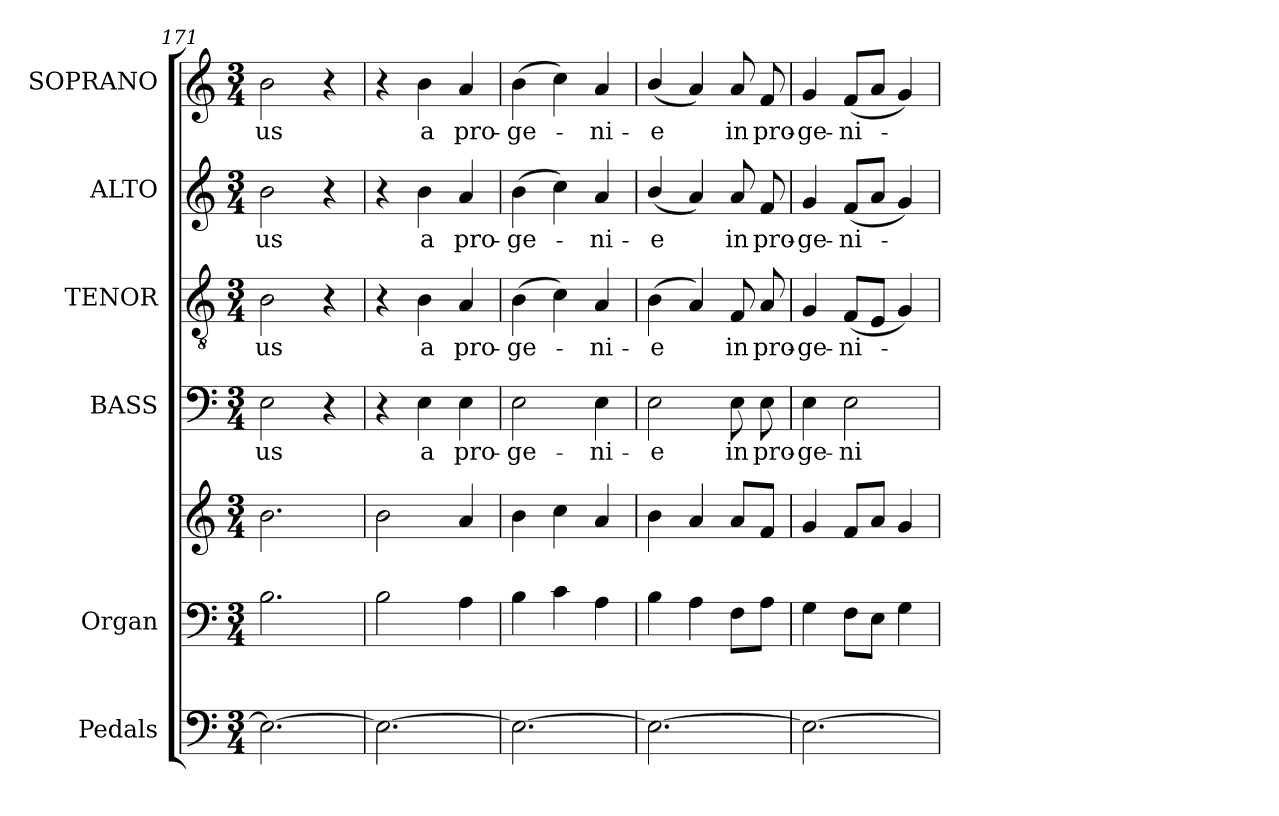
**kern	**kern	**kern	**kern	**text	**kern	**text	**kern	**text	**kern	**text
*part6	*part5	*part5	*part4	*part4	*part3	*part3	*part2	*part2	*part1	*part1
*staff7	*staff6	*staff5	*staff4	*staff4	*staff3	*staff3	*staff2	*staff2	*staff1	*staff1
*I"Pedals	*I"Organ	*	*I"BASS	*	*I"TENOR	*	*I"ALTO	*	*I"SOPRANO	*
*I'Ped.	*I'Org.	*	*I'B.	*	*I'T.	*	*I'A.	*	*I'S.	*
!!LO:LB:g=z
*clefF4	*clefF4	*clefG2	*clefF4	*	*clefGv2	*	*clefG2	*	*clefG2	*
*	*	*	*	*	*ITrd7c12	*	*	*	*	*
*k[]	*k[]	*k[]	*k[]	*	*k[]	*	*k[]	*	*k[]	*
*C:	*C:	*C:	*C:	*	*C:	*	*C:	*	*C:	*
*M3/4	*M3/4	*M3/4	*M3/4	*	*M3/4	*	*M3/4	*	*M3/4	*
=171	=171	=171	=171	=171	=171	=171	=171	=171	=171	=171
*	*^	*	*	*	*	*	*	*	*	*
!	!	!	!	!	!LO:LY:b:color=#000000	!	!	!	!	!	!
!	!	!	!	!	!	!	!LO:LY:b:color=#000000	!	!	!	!
!	!	!	!	!	!	!	!	!	!LO:LY:b:color=#000000	!	!
!	!	!	!	!	!	!	!	!	!	!	!LO:LY:b:color=#000000
2.Ei\_>	2.Bi\	2.ryy	2.bi\	2Ei\	-us	2BBi\	-us	2bi\	-us	2bi\	-us
.	.	.	.	4r	.	4r	.	4r	.	4r	.
=172	=172	=172	=172	=172	=172	=172	=172	=172	=172	=172	=172
2.Ei\_>	2Bi\	2.ryy	2bi\	4r	.	4r	.	4r	.	4r	.
!	!	!	!	!	!LO:LY:b:color=#000000	!	!	!	!	!	!
!	!	!	!	!	!	!	!LO:LY:b:color=#000000	!	!	!	!
!	!	!	!	!	!	!	!	!	!LO:LY:b:color=#000000	!	!
!	!	!	!	!	!	!	!	!	!	!	!LO:LY:b:color=#000000
.	.	.	.	4Ei\	a	4BBi\	a	4bi\	a	4bi\	a
!	!	!	!	!	!LO:LY:b:color=#000000	!	!	!	!	!	!
!	!	!	!	!	!	!	!LO:LY:b:color=#000000	!	!	!	!
!	!	!	!	!	!	!	!	!	!LO:LY:b:color=#000000	!	!
!	!	!	!	!	!	!	!	!	!	!	!LO:LY:b:color=#000000
.	4Ai\	.	4ai/	4Ei\	pro-	4AAi/	pro-	4ai/	pro-	4ai/	pro-
=173	=173	=173	=173	=173	=173	=173	=173	=173	=173	=173	=173
!	!	!	!	!	!LO:LY:b:color=#000000	!	!	!	!	!	!
!	!	!	!	!	!	!	!LO:LY:b:color=#000000	!	!	!	!
!	!	!	!	!	!	!	!	!	!LO:LY:b:color=#000000	!	!
!	!	!	!	!	!	!	!	!	!	!	!LO:LY:b:color=#000000
2.Ei\_>	4Bi\	2.ryy	4bi\	2Ei\	-ge-	(4BBi\	-ge-	(4bi\	-ge-	(4bi\	-ge-
.	4ci\	.	4cci\	.	.	4Ci\)	.	4cci\)	.	4cci\)	.
!	!	!	!	!	!LO:LY:b:color=#000000	!	!	!	!	!	!
!	!	!	!	!	!	!	!LO:LY:b:color=#000000	!	!	!	!
!	!	!	!	!	!	!	!	!	!LO:LY:b:color=#000000	!	!
!	!	!	!	!	!	!	!	!	!	!	!LO:LY:b:color=#000000
.	4Ai\	.	4ai/	4Ei\	-ni-	4AAi/	-ni-	4ai/	-ni-	4ai/	-ni-
=174	=174	=174	=174	=174	=174	=174	=174	=174	=174	=174	=174
!	!	!	!	!	!LO:LY:b:color=#000000	!	!	!	!	!	!
!	!	!	!	!	!	!	!LO:LY:b:color=#000000	!	!	!	!
!	!	!	!	!	!	!	!	!	!LO:LY:b:color=#000000	!	!
!	!	!	!	!	!	!	!	!	!	!	!LO:LY:b:color=#000000
2.Ei\_>	4Bi\	2.ryy	4bi\	2Ei\	-e	(4BBi\	-e	(4bi/	-e	(4bi/	-e
.	4Ai\	.	4ai/	.	.	4AAi/)	.	4ai/)	.	4ai/)	.
!	!	!	!	!	!LO:LY:b:color=#000000	!	!	!	!	!	!
!	!	!	!	!	!	!	!LO:LY:b:color=#000000	!	!	!	!
!	!	!	!	!	!	!	!	!	!LO:LY:b:color=#000000	!	!
!	!	!	!	!	!	!	!	!	!	!	!LO:LY:b:color=#000000
.	8Fi\L	.	8ai/L	8Ei\	in	8FFi/	in	8ai/	in	8ai/	in
!	!	!	!	!	!LO:LY:b:color=#000000	!	!	!	!	!	!
!	!	!	!	!	!	!	!LO:LY:b:color=#000000	!	!	!	!
!	!	!	!	!	!	!	!	!	!LO:LY:b:color=#000000	!	!
!	!	!	!	!	!	!	!	!	!	!	!LO:LY:b:color=#000000
.	8Ai\J	.	8fi/J	8Ei\	pro-	8AAi/	pro-	8fi/	pro-	8fi/	pro-
=175	=175	=175	=175	=175	=175	=175	=175	=175	=175	=175	=175
!	!	!	!	!	!LO:LY:b:color=#000000	!	!	!	!	!	!
!	!	!	!	!	!	!	!LO:LY:b:color=#000000	!	!	!	!
!	!	!	!	!	!	!	!	!	!LO:LY:b:color=#000000	!	!
!	!	!	!	!	!	!	!	!	!	!	!LO:LY:b:color=#000000
2.Ei\_>	4Gi\	2.ryy	4gi/	4Ei\	-ge-	4GGi/	-ge-	4gi/	-ge-	4gi/	-ge-
!	!	!	!	!	!LO:LY:b:color=#000000	!	!	!	!	!	!
!	!	!	!	!	!	!	!LO:LY:b:color=#000000	!	!	!	!
!	!	!	!	!	!	!	!	!	!LO:LY:b:color=#000000	!	!
!	!	!	!	!	!	!	!	!	!	!	!LO:LY:b:color=#000000
.	8Fi\L	.	8fi/L	2Ei\	-ni-	(8FFi/L	-ni-	(8fi/L	-ni-	(8fi/L	-ni-
.	8Ei\J	.	8ai/J	.	.	8EEi/J	.	8ai/J	.	8ai/J	.
.	4Gi\	.	4gi/	.	.	4GGi/)	.	4gi/)	.	4gi/)	.
*	*v	*v	*	*	*	*	*	*	*	*	*
=	=	=	=	=	=	=	=	=	=	=
*-	*-	*-	*-	*-	*-	*-	*-	*-	*-	*-
